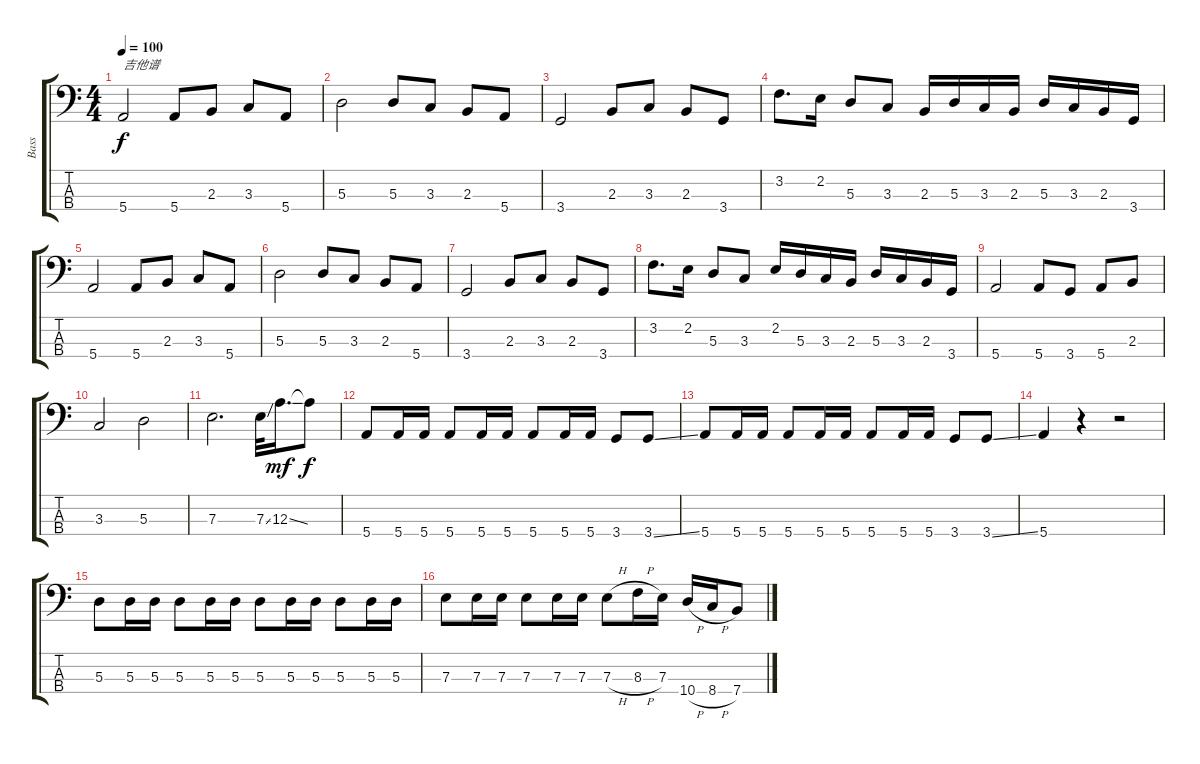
\track ("Bass" "Bass") {instrument electricbassfinger}
\staff {score tabs}
\tuning (G2 D2 A1 E1) {hide}
\ts (4 4)
\tempo 100
\clef f4
\ks c
5.4.2{txt "吉他谱" dy f instrument electricbassfinger} 5.4.8 2.3.8 3.3.8 5.4.8 |
5.3.2 5.3.8 3.3.8 2.3.8 5.4.8 |
3.4.2 2.3.8 3.3.8 2.3.8 3.4.8 |
3.2.8{d} 2.2.16 5.3.8 3.3.8 2.3.16 5.3.16 3.3.16 2.3.16 5.3.16 3.3.16 2.3.16 3.4.16 |
5.4.2 5.4.8 2.3.8 3.3.8 5.4.8 |
5.3.2 5.3.8 3.3.8 2.3.8 5.4.8 |
3.4.2 2.3.8 3.3.8 2.3.8 3.4.8 |
3.2.8{d} 2.2.16 5.3.8 3.3.8 2.2.16 5.3.16 3.3.16 2.3.16 5.3.16 3.3.16 2.3.16 3.4.16 |
5.4.2 5.4.8 3.4.8 5.4.8 2.3.8 |
3.3.2 5.3.2 |
7.3.2{d} 7.3{ss}.32 12.3{ss}.16{d dy mf} 12.3{t}.8{dy f} |
5.4.8 5.4.16 5.4.16 5.4.8 5.4.16 5.4.16 5.4.8 5.4.16 5.4.16 3.4.8 3.4{ss}.8 |
5.4.8 5.4.16 5.4.16 5.4.8 5.4.16 5.4.16 5.4.8 5.4.16 5.4.16 3.4.8 3.4{ss}.8 |
5.4.4 r.4 r.2 |
5.3.8 5.3.16 5.3.16 5.3.8 5.3.16 5.3.16 5.3.8 5.3.16 5.3.16 5.3.8 5.3.16 5.3.16 |
7.3.8 7.3.16 7.3.16 7.3.8 7.3.16 7.3.16 7.3{h}.8 8.3{h}.16 7.3.16 10.4{h}.16 8.4{h}.16 7.4.8
